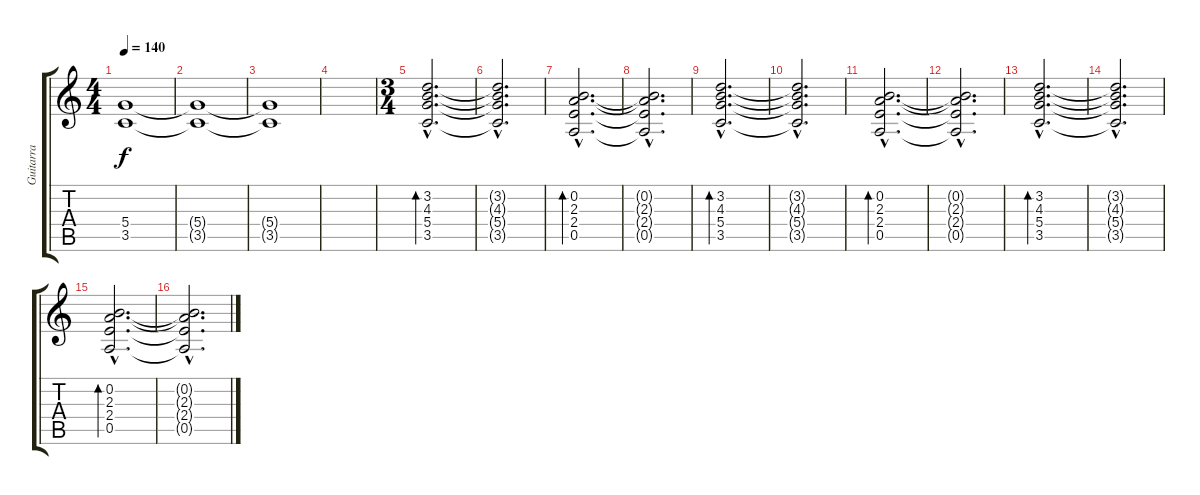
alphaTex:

\track ("Guitarra" "Guitarra") {instrument distortionguitar}
\staff {score tabs}
\tuning (E4 B3 G3 D3 A2 E2) {hide}
\ts (4 4)
\tempo 140
\clef g2
\ks c
(5.4 3.5).1{dy f volume 0 instrument distortionguitar} |
(5.4{t} 3.5{t}).1 |
(5.4{t} 3.5{t}).1 |
|
\ts (3 4)
(3.2{hac} 4.3{hac} 5.4{hac} 3.5{hac}).2{d bd 480 volume 13 instrument electricguitarclean} |
(3.2{hac t} 4.3{hac t} 5.4{hac t} 3.5{hac t}).2{d} |
(0.2{hac} 2.3{hac} 2.4{hac} 0.5{hac}).2{d bd 480} |
(0.2{hac t} 2.3{hac t} 2.4{hac t} 0.5{hac t}).2{d} |
(3.2{hac} 4.3{hac} 5.4{hac} 3.5{hac}).2{d bd 480 volume 13 instrument electricguitarclean} |
(3.2{hac t} 4.3{hac t} 5.4{hac t} 3.5{hac t}).2{d} |
(0.2{hac} 2.3{hac} 2.4{hac} 0.5{hac}).2{d bd 480} |
(0.2{hac t} 2.3{hac t} 2.4{hac t} 0.5{hac t}).2{d} |
(3.2{hac} 4.3{hac} 5.4{hac} 3.5{hac}).2{d bd 480 volume 13 instrument electricguitarclean} |
(3.2{hac t} 4.3{hac t} 5.4{hac t} 3.5{hac t}).2{d} |
(0.2{hac} 2.3{hac} 2.4{hac} 0.5{hac}).2{d bd 480} |
(0.2{hac t} 2.3{hac t} 2.4{hac t} 0.5{hac t}).2{d}
